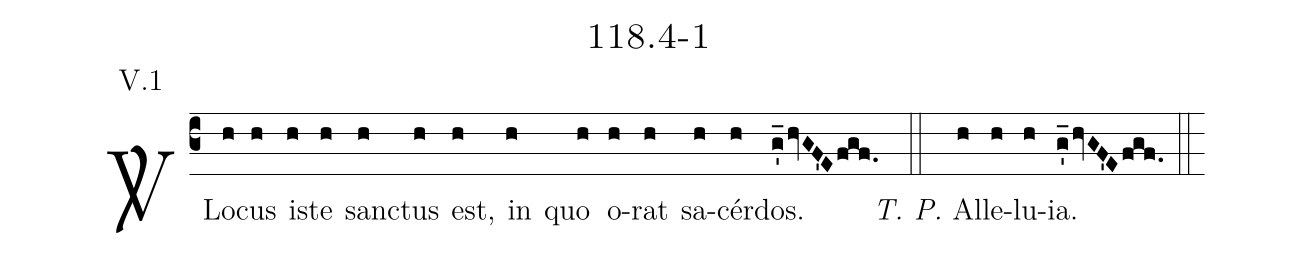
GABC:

name: 118.4-1;
annotation: V.1;
def-m1: \grealign;
%%
(c3)<sp>V/</sp>~Lo([em1]h)cus(h) is(h)te(h) sanc(h)tus(h) est,(h) in(h) quo(h) o(h)rat(h) sa(h)cér(h)dos.([em1]g_'hvGF'Efgf.) (::) <i>T. P.</i> Al(h)le(h)lu(h)i{a}.([em1]g_'hvGF'Efgf.) (::)
